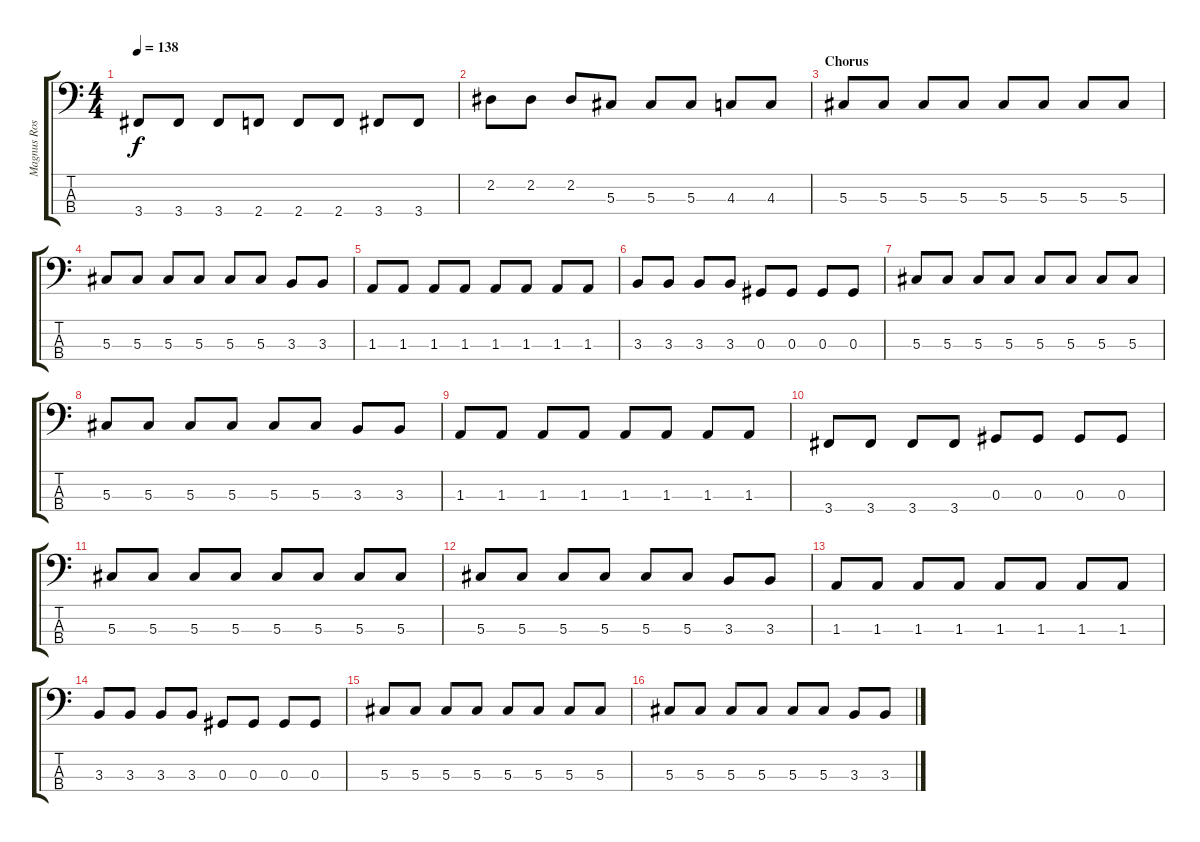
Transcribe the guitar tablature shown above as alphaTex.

\track ("Magnus Rosén" "Magnus Ros") {instrument electricbassfinger}
\staff {score tabs}
\tuning (Gb2 Db2 Ab1 Eb1) {hide}
\ts (4 4)
\tempo 138
\clef f4
\ks c
3.4.8{dy f} 3.4.8 3.4.8 2.4.8 2.4.8 2.4.8 3.4.8 3.4.8 |
2.2.8 2.2.8 2.2.8 5.3.8 5.3.8 5.3.8 4.3.8 4.3.8 |
\section ("" "Chorus")
5.3.8 5.3.8 5.3.8 5.3.8 5.3.8 5.3.8 5.3.8 5.3.8 |
5.3.8 5.3.8 5.3.8 5.3.8 5.3.8 5.3.8 3.3.8 3.3.8 |
1.3.8 1.3.8 1.3.8 1.3.8 1.3.8 1.3.8 1.3.8 1.3.8 |
3.3.8 3.3.8 3.3.8 3.3.8 0.3.8 0.3.8 0.3.8 0.3.8 |
5.3.8 5.3.8 5.3.8 5.3.8 5.3.8 5.3.8 5.3.8 5.3.8 |
5.3.8 5.3.8 5.3.8 5.3.8 5.3.8 5.3.8 3.3.8 3.3.8 |
1.3.8 1.3.8 1.3.8 1.3.8 1.3.8 1.3.8 1.3.8 1.3.8 |
3.4.8 3.4.8 3.4.8 3.4.8 0.3.8 0.3.8 0.3.8 0.3.8 |
5.3.8 5.3.8 5.3.8 5.3.8 5.3.8 5.3.8 5.3.8 5.3.8 |
5.3.8 5.3.8 5.3.8 5.3.8 5.3.8 5.3.8 3.3.8 3.3.8 |
1.3.8 1.3.8 1.3.8 1.3.8 1.3.8 1.3.8 1.3.8 1.3.8 |
3.3.8 3.3.8 3.3.8 3.3.8 0.3.8 0.3.8 0.3.8 0.3.8 |
5.3.8 5.3.8 5.3.8 5.3.8 5.3.8 5.3.8 5.3.8 5.3.8 |
5.3.8 5.3.8 5.3.8 5.3.8 5.3.8 5.3.8 3.3.8 3.3.8
